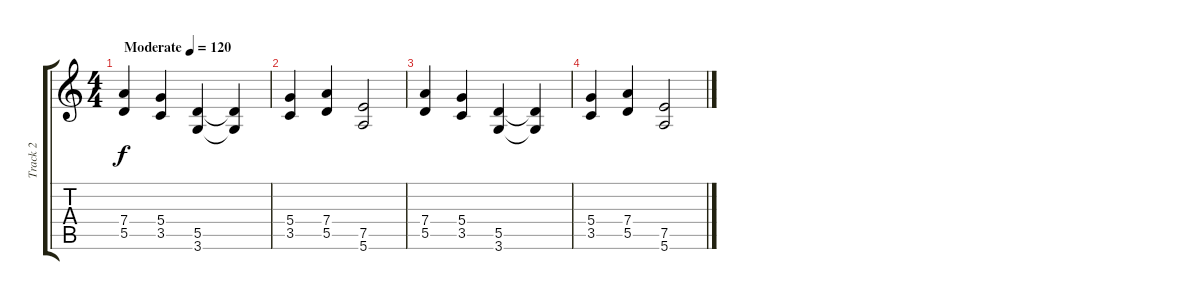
\track ("Track 2" "Track 2") {instrument acousticguitarsteel}
\staff {score tabs}
\tuning (E4 B3 G3 D3 A2 E2) {hide}
\ts (4 4)
\tempo (120 "Moderate")
\clef g2
\ks c
(7.4 5.5).4{dy f instrument acousticguitarsteel} (5.4 3.5).4 (5.5 3.6).4 (5.5{t} 3.6{t}).4 |
(5.4 3.5).4 (7.4 5.5).4 (7.5 5.6).2 |
(7.4 5.5).4 (5.4 3.5).4 (5.5 3.6).4 (5.5{t} 3.6{t}).4 |
(5.4 3.5).4 (7.4 5.5).4 (7.5 5.6).2
